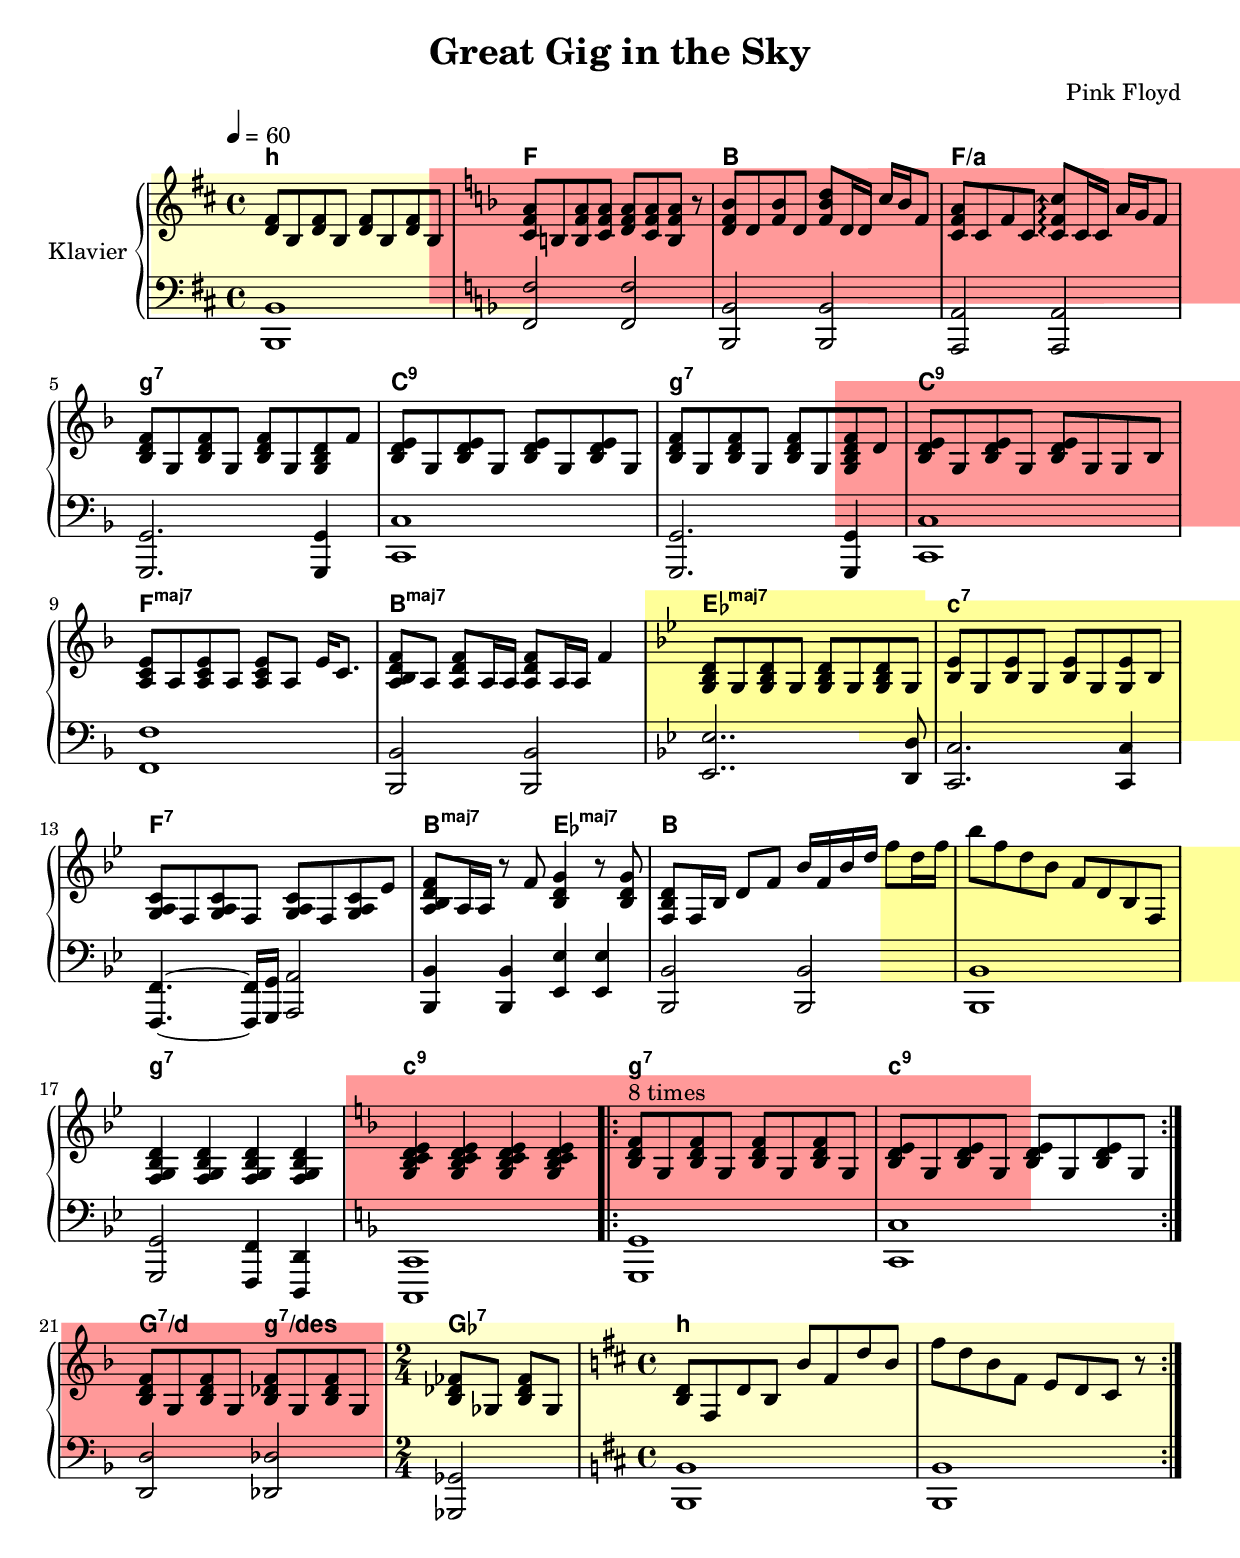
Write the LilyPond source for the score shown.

\version "2.18.2"
\include "deutsch.ly"
%%%%%%%%%%%%%%%%%%% sharp major %%%%%%%%%%%%%%%%%%%%%%%%
\version "2.18.0"

wh = {\override NoteHead #'color = #(rgb-color 1  1 1 ) 
            \override Stem #'color = #(rgb-color 1  1 1 ) 
            \override Beam #'color = #(rgb-color 1 1 1) 
            \override Rest #'color = #(rgb-color 1  1 1)
            \override Dots #'color =#(rgb-color 1  1 1)
        \override Fingering #'color =#(rgb-color 1  1 1)
             \override Slur #'color =#(rgb-color 1 1 1)
             \override TupletBracket #'color =#(rgb-color 1  1 1)
              \override TupletNumber #'color =#(rgb-color 1  1 1)
             \override Tie #'color =#(rgb-color 1  1 1)
    \override Accidental #'color = #(rgb-color 1  1 1)}

gr =   {\override NoteHead #'color = #(rgb-color 0  1 0 ) 
            \override Stem #'color = #(rgb-color 0  1 0 ) 
            \override Rest #'color = #(rgb-color 0  1 0)
            \override Dots #'color =#(rgb-color 0  1 0)
        \override Fingering #'color =#(rgb-color 0  1 0)
             \override Slur #'color =#(rgb-color 0 1 0)
             \override TupletBracket #'color =#(rgb-color 0  1 0)
              \override TupletNumber #'color =#(rgb-color 0  1 0)
             \override Tie #'color =#(rgb-color 0  1 0)
    \override Accidental #'color = #(rgb-color 0  1 0)}

grb =   {\override NoteHead #'color = #(rgb-color 0  1 0 ) 
            \override Stem #'color = #(rgb-color 0  1 0 ) 
            \override Beam #'color = #(rgb-color 0 1 0) 
            \override Rest #'color = #(rgb-color 0  1 0)
            \override Dots #'color =#(rgb-color 0  1 0)
        \override Fingering #'color =#(rgb-color 0  1 0)
             \override Slur #'color =#(rgb-color 0 1 0)
             \override TupletBracket #'color =#(rgb-color 0  1 0)
              \override TupletNumber #'color =#(rgb-color 0  1 0)
             \override Tie #'color =#(rgb-color 0  1 0)
    \override Accidental #'color = #(rgb-color 0  1 0)}

ge =   {\override NoteHead #'color = #(rgb-color   1 1 0 ) 
            \override Stem #'color = #(rgb-color   1 1 0) 
            \override Beam #'color = #(rgb-color  1 1 0) 
            \override Rest #'color = #(rgb-color   1 1 0)
            \override Dots #'color =#(rgb-color  1 1 0)
        \override Fingering #'color =#(rgb-color   1 1 0)
             \override Slur #'color =#(rgb-color  1 1 0)
             \override TupletBracket #'color =#(rgb-color   1 1 0)
              \override TupletNumber #'color =#(rgb-color   1 1 0)
             \override Tie #'color =#(rgb-color  1 1 0)
    \override Accidental #'color = #(rgb-color  1 1 0)}

 bl =   {\override NoteHead #'color = #(rgb-color 0 0 1) 
            \override Stem #'color = #(rgb-color 0 0 1) 
            \override Beam #'color = #(rgb-color 0 0 1) 
            \override Rest #'color = #(rgb-color 0 0 1)
            \override Dots #'color =#(rgb-color 0 0 1)
        \override Fingering #'color =#(rgb-color 0 0 1)
             \override Slur #'color =#(rgb-color 0 0 1)
             \override TupletBracket #'color =#(rgb-color 0 0 1)
              \override TupletNumber #'color =#(rgb-color 0 0 1)
             \override Tie #'color =#(rgb-color 0 0 1)
    \override Accidental #'color = #(rgb-color 0 0 1)}
sw =   {\override NoteHead #'color = #(rgb-color 0 0 0) 
            \override Stem #'color = #(rgb-color 0 0 0) 
            \override Beam #'color = #(rgb-color 0 0 0) 
             \override Rest #'color = #(rgb-color 0 0 0)
            \override Dots #'color =#(rgb-color 0 0 0)
            \override Fingering #'color =#(rgb-color 0 0 0)
             \override Slur #'color =#(rgb-color 0 0 0)
             \override Tie #'color =#(rgb-color 0 0 0)
             \override TupletBracket #'color =#(rgb-color 0 0 0)
              \override TupletNumber #'color =#(rgb-color 0 0 0)
             \override Rest #'color =#(rgb-color 0 0 0)
          \override Accidental #'color = #(rgb-color 0 0 0)}
ro =   {\override NoteHead #'color = #(rgb-color 1 0 0) 
            \override Stem #'color = #(rgb-color 1 0 0)
             \override Rest #'color = #(rgb-color 1 0 0)
            \override Dots #'color =#(rgb-color 1 0 0)
            \override Fingering #'color =#(rgb-color 1 0 0 )
             \override Tie #'color =#(rgb-color 1 0 0 ) 
        \override Accidental #'color = #(rgb-color 1 0 0)}
rob =   {\override NoteHead #'color = #(rgb-color 1 0 0) 
            \override Stem #'color = #(rgb-color 1 0 0)
     \override Beam #'color = #(rgb-color 1 0 0)
      \override Rest #'color = #(rgb-color 1 0 0)
      \override TupletBracket #'color =#(rgb-color 1 0 0)
            \override Dots #'color =#(rgb-color 1 0 0)
              \override Fingering #'color =#(rgb-color 1 0 0)
             \override Tie #'color =#(rgb-color 1 0 0)
   \override Accidental #'color = #(rgb-color 1 0 0)}
robs =   {\override NoteHead #'color = #(rgb-color 1 0 0) 
            \override Stem #'color = #(rgb-color 1 0 0)
     \override Beam #'color = #(rgb-color 1 0 0)
      \override Rest #'color = #(rgb-color 1 0 0)
            \override Dots #'color =#(rgb-color 1 0 0)
              \override Fingering #'color =#(rgb-color 1 0 0)
             \override Slur #'color =#(rgb-color 1 0 0 )
             \override Tie #'color =#(rgb-color 1 0 0)
             \override TupletBracket #'color =#(rgb-color 1 0 0)
             \override TupletNumber #'color =#(rgb-color 1 0 0)
   \override Accidental #'color = #(rgb-color 1 0 0)}

colC = #(rgb-color 0.8 0.8 0.8)
colG = #(rgb-color 1 0.5 0.5)
colD = #(rgb-color 1 1 0.5)
colE = #(rgb-color 0.5 1 1)
colA = #(rgb-color 0.5 1 0.5)
colH = #(rgb-color 0.5 0.5 1)
colFis = #(rgb-color 1 0.5 1)
colF = #(rgb-color 1 0.6 0.6)

colc = #(rgb-color 0.8 1 0.8)
colg = #(rgb-color 1 1 0.8)
cold = #(rgb-color 1 0.8 0.8)
cola = #(rgb-color 0.9 0.9 0.9)
cole = #(rgb-color 1 0.8 0.8)
colh = #(rgb-color 1 1 0.8)
colfis = #(rgb-color 0.8 1 0.8)
colcis = #(rgb-color 0.8 1 1)

textcolfis = #(rgb-color 0.5 1 0.5)
textcold = #(rgb-color 1 0.5 0.5)
textcolE = #(rgb-color 0.3 1 1)
textcolcis = #(rgb-color 0.5  1 1)
textcolC = #(rgb-color 0.3 0.3 0.3)
textcolG = #(rgb-color 1 0.3 0.3)
textcolh = #(rgb-color 1 1 0.3 )
textcolH = #(rgb-color 1 1 0)
textcolF = #(rgb-color 1 0.2 0.2)
textcola = #(rgb-color 0.4 0.4 0.4)


#(define-markup-command (colorC layout props lucorner rdcorner) (number-pair? number-pair?)
   "Draw a colorful text."
  (interpret-markup layout props
    (markup
     #:line
    (#:with-dimensions
     (cons 0 0)
     (cons 0 0)
     (#:with-color
      (list 0.8 0.8 0.8)
      (#:filled-box (cons (car lucorner) (cdr lucorner)) (cons (car rdcorner) (cdr rdcorner)) 0)))
    )
  )
) 

#(define-markup-command (colorG layout props lucorner rdcorner) (number-pair? number-pair?)
   "Draw a colorful text."
  (interpret-markup layout props
    (markup
     #:line
    (#:with-dimensions
     (cons 0 0)
     (cons 0 0)
     (#:with-color
      (list 1 0.5 0.5)
      (#:filled-box (cons (car lucorner) (cdr lucorner)) (cons (car rdcorner) (cdr rdcorner)) 0)))
    )
  )
) 

#(define-markup-command (colorD layout props lucorner rdcorner) (number-pair? number-pair?)
   "Draw a colorful text."
  (interpret-markup layout props
    (markup
     #:line
    (#:with-dimensions
     (cons 0 0)
     (cons 0 0)
     (#:with-color
      (list 1 1 0.5 )
      (#:filled-box (cons (car lucorner) (cdr lucorner)) (cons (car rdcorner) (cdr rdcorner)) 0)))
    )
  )
) 

#(define-markup-command (colorE layout props lucorner rdcorner) (number-pair? number-pair?)
   "Draw a colorful text."
  (interpret-markup layout props
    (markup
     #:line
    (#:with-dimensions
     (cons 0 0)
     (cons 0 0)
     (#:with-color
      (list 0.5 1 1)
      (#:filled-box (cons (car lucorner) (cdr lucorner)) (cons (car rdcorner) (cdr rdcorner)) 0)))
    )
  )
) 

#(define-markup-command (colorA layout props lucorner rdcorner) (number-pair? number-pair?)
   "Draw a colorful text."
  (interpret-markup layout props
    (markup
     #:line
    (#:with-dimensions
     (cons 0 0)
     (cons 0 0)
     (#:with-color
      (list 0.5 1 0.5)
      (#:filled-box (cons (car lucorner) (cdr lucorner)) (cons (car rdcorner) (cdr rdcorner)) 0)))
    )
  )
) 

#(define-markup-command (colorH layout props lucorner rdcorner) (number-pair? number-pair?)
   "Draw a colorful text."
  (interpret-markup layout props
    (markup
     #:line
    (#:with-dimensions
     (cons 0 0)
     (cons 0 0)
     (#:with-color
      (list 0.5  0.5 1)
      (#:filled-box (cons (car lucorner) (cdr lucorner)) (cons (car rdcorner) (cdr rdcorner)) 0)))
    )
  )
) 

#(define-markup-command (colorFis layout props lucorner rdcorner) (number-pair? number-pair?)
   "Draw a colorful text."
  (interpret-markup layout props
    (markup
     #:line
    (#:with-dimensions
     (cons 0 0)
     (cons 0 0)
     (#:with-color
      (list 1 0.5  1) 
      (#:filled-box (cons (car lucorner) (cdr lucorner)) (cons (car rdcorner) (cdr rdcorner)) 0)))
    )
  )
)


#(define-markup-command (colorCis layout props lucorner rdcorner) (number-pair? number-pair?)
   "Draw a colorful text."
  (interpret-markup layout props
    (markup
     #:line
    (#:with-dimensions
     (cons 0 0)
     (cons 0 0)
     (#:with-color
      (list 0.6 0.6 1)
      (#:filled-box (cons (car lucorner) (cdr lucorner)) (cons (car rdcorner) (cdr rdcorner)) 0)))
    )
  )
)


%%%%%%%%%%%%%%% flat major %%%%%%%%%%%%%%%%%%%%%%%%%%%%%%%%%%%


#(define-markup-command (colorCes layout props lucorner rdcorner) (number-pair? number-pair?)
   "Draw a colorful text."
  (interpret-markup layout props
    (markup
     #:line
    (#:with-dimensions
     (cons 0 0)
     (cons 0 0)
     (#:with-color
      (list 0.5 0.5 1)
      (#:filled-box (cons (car lucorner) (cdr lucorner)) (cons (car rdcorner) (cdr rdcorner)) 0)))
    )
  )
)



#(define-markup-command (colorGes layout props lucorner rdcorner) (number-pair? number-pair?)
   "Draw a colorful text."
  (interpret-markup layout props
    (markup
     #:line
    (#:with-dimensions
     (cons 0 0)
     (cons 0 0)
     (#:with-color
      (list 1 0.5 1)
      (#:filled-box (cons (car lucorner) (cdr lucorner)) (cons (car rdcorner) (cdr rdcorner)) 0)))
    )
  )
)



#(define-markup-command (colorDes layout props lucorner rdcorner) (number-pair? number-pair?)
   "Draw a colorful text."
  (interpret-markup layout props
    (markup
     #:line
    (#:with-dimensions
     (cons 0 0)
     (cons 0 0)
     (#:with-color
      (list 0.6 0.6 1)
      (#:filled-box (cons (car lucorner) (cdr lucorner)) (cons (car rdcorner) (cdr rdcorner)) 0)))
    )
  )
)

#(define-markup-command (colorAs layout props lucorner rdcorner) (number-pair? number-pair?)
   "Draw a colorful text."
  (interpret-markup layout props
    (markup
     #:line
    (#:with-dimensions
     (cons 0 0)
     (cons 0 0)
     (#:with-color
      (list  0.6 1 1)
      (#:filled-box (cons (car lucorner) (cdr lucorner)) (cons (car rdcorner) (cdr rdcorner)) 0)))
    )
  )
)

#(define-markup-command (colorEs layout props lucorner rdcorner) (number-pair? number-pair?)
   "Draw a colorful text."
  (interpret-markup layout props
    (markup
     #:line
    (#:with-dimensions
     (cons 0 0)
     (cons 0 0)
     (#:with-color
      (list 0.6 1 0.6)
      (#:filled-box (cons (car lucorner) (cdr lucorner)) (cons (car rdcorner) (cdr rdcorner)) 0)))
    )
  )
)

#(define-markup-command (colorB layout props lucorner rdcorner) (number-pair? number-pair?)
   "Draw a colorful text."
  (interpret-markup layout props
    (markup
     #:line
    (#:with-dimensions
     (cons 0 0)
     (cons 0 0)
     (#:with-color
      (list 1 1 0.6)
      (#:filled-box (cons (car lucorner) (cdr lucorner)) (cons (car rdcorner) (cdr rdcorner)) 0)))
    )
  )
)

#(define-markup-command (colorF layout props lucorner rdcorner) (number-pair? number-pair?)
   "Draw a colorful text."
  (interpret-markup layout props
    (markup
     #:line
    (#:with-dimensions
     (cons 0 0)
     (cons 0 0)
     (#:with-color
      (list 1 0.6 0.6)
      (#:filled-box (cons (car lucorner) (cdr lucorner)) (cons (car rdcorner) (cdr rdcorner)) 0)))
    )
  )
)

%%%%%%%%%%%%%%%%% sharp minor  %%%%%%%%%%%%%%%%%%%


#(define-markup-command (colorAm layout props lucorner rdcorner) (number-pair? number-pair?)
   "Draw a colorful text."
  (interpret-markup layout props
    (markup
     #:line
    (#:with-dimensions
     (cons 0 0)
     (cons 0 0)
     (#:with-color
      (list 0.9 0.9 0.9)
      (#:filled-box (cons (car lucorner) (cdr lucorner)) (cons (car rdcorner) (cdr rdcorner)) 0)))
    )
  )
) 

#(define-markup-command (colorEm layout props lucorner rdcorner) (number-pair? number-pair?)
   "Draw a colorful text."
  (interpret-markup layout props
    (markup
     #:line
    (#:with-dimensions
     (cons 0 0)
     (cons 0 0)
     (#:with-color
      (list 1 0.8 0.8)
      (#:filled-box (cons (car lucorner) (cdr lucorner)) (cons (car rdcorner) (cdr rdcorner)) 0)))
    )
  )
) 

#(define-markup-command (colorHm layout props lucorner rdcorner) (number-pair? number-pair?)
   "Draw a colorful text."
  (interpret-markup layout props
    (markup
     #:line
    (#:with-dimensions
     (cons 0 0)
     (cons 0 0)
     (#:with-color
      (list 1 1 0.8)
      (#:filled-box (cons (car lucorner) (cdr lucorner)) (cons (car rdcorner) (cdr rdcorner)) 0)))
    )
  )
) 

#(define-markup-command (colorFism layout props lucorner rdcorner) (number-pair? number-pair?)
   "Draw a colorful text."
  (interpret-markup layout props
    (markup
     #:line
    (#:with-dimensions
     (cons 0 0)
     (cons 0 0)
     (#:with-color
      (list 0.8 1 0.8)
      (#:filled-box (cons (car lucorner) (cdr lucorner)) (cons (car rdcorner) (cdr rdcorner)) 0)))
    )
  )
) 



#(define-markup-command (colorCism layout props lucorner rdcorner) (number-pair? number-pair?)
   "Draw a colorful text."
  (interpret-markup layout props
    (markup
     #:line
    (#:with-dimensions
     (cons 0 0)
     (cons 0 0)
     (#:with-color
      (list 0.8 1 1)
      (#:filled-box (cons (car lucorner) (cdr lucorner)) (cons (car rdcorner) (cdr rdcorner)) 0)))
    )
  )
) 

#(define-markup-command (colorGism layout props lucorner rdcorner) (number-pair? number-pair?)
   "Draw a colorful text."
  (interpret-markup layout props
    (markup
     #:line
    (#:with-dimensions
     (cons 0 0)
     (cons 0 0)
     (#:with-color
      (list 0.8 0.8 1)
      (#:filled-box (cons (car lucorner) (cdr lucorner)) (cons (car rdcorner) (cdr rdcorner)) 0)))
    )
  )
) 

#(define-markup-command (colorDism layout props lucorner rdcorner) (number-pair? number-pair?)
   "Draw a colorful text."
  (interpret-markup layout props
    (markup
     #:line
    (#:with-dimensions
     (cons 0 0)
     (cons 0 0)
     (#:with-color
      (list  1 0.8 1)
      (#:filled-box (cons (car lucorner) (cdr lucorner)) (cons (car rdcorner) (cdr rdcorner)) 0)))
    )
  )
) 


#(define-markup-command (colorAism layout props lucorner rdcorner) (number-pair? number-pair?)
   "Draw a colorful text."
  (interpret-markup layout props
    (markup
     #:line
    (#:with-dimensions
     (cons 0 0)
     (cons 0 0)
     (#:with-color
      (list 0.8 0.8 1)
      (#:filled-box (cons (car lucorner) (cdr lucorner)) (cons (car rdcorner) (cdr rdcorner)) 0)))
    )
  )
)



%%%%%%%%%%%%%%%%%% flat minor %%%%%%%%%%%%%%%%%%5555


#(define-markup-command (colorEsm layout props lucorner rdcorner) (number-pair? number-pair?)
   "Draw a colorful text."
  (interpret-markup layout props
    (markup
     #:line
    (#:with-dimensions
     (cons 0 0)
     (cons 0 0)
     (#:with-color
      (list  1 0.8 1)
      (#:filled-box (cons (car lucorner) (cdr lucorner)) (cons (car rdcorner) (cdr rdcorner)) 0)))
    )
  )
)

#(define-markup-command (colorBm layout props lucorner rdcorner) (number-pair? number-pair?)
   "Draw a colorful text."
  (interpret-markup layout props
    (markup
     #:line
    (#:with-dimensions
     (cons 0 0)
     (cons 0 0)
     (#:with-color
      (list 0.8 0.8 1)
      (#:filled-box (cons (car lucorner) (cdr lucorner)) (cons (car rdcorner) (cdr rdcorner)) 0)))
    )
  )
)

#(define-markup-command (colorAsm layout props lucorner rdcorner) (number-pair? number-pair?)
   "Draw a colorful text."
  (interpret-markup layout props
    (markup
     #:line
    (#:with-dimensions
     (cons 0 0)
     (cons 0 0)
     (#:with-color
      (list 0.8 0.8 1)
      (#:filled-box (cons (car lucorner) (cdr lucorner)) (cons (car rdcorner) (cdr rdcorner)) 0)))
    )
  )
)

#(define-markup-command (colorFm layout props lucorner rdcorner) (number-pair? number-pair?)
   "Draw a colorful text."
  (interpret-markup layout props
    (markup
     #:line
    (#:with-dimensions
     (cons 0 0)
     (cons 0 0)
     (#:with-color
      (list 0.8 1 1)
      (#:filled-box (cons (car lucorner) (cdr lucorner)) (cons (car rdcorner) (cdr rdcorner)) 0)))
    )
  )
)

#(define-markup-command (colorCm layout props lucorner rdcorner) (number-pair? number-pair?)
   "Draw a colorful text."
  (interpret-markup layout props
    (markup
     #:line
    (#:with-dimensions
     (cons 0 0)
     (cons 0 0)
     (#:with-color
      (list 0.8 1 0.8)
      (#:filled-box (cons (car lucorner) (cdr lucorner)) (cons (car rdcorner) (cdr rdcorner)) 0)))
    )
  )
)

#(define-markup-command (colorGm layout props lucorner rdcorner) (number-pair? number-pair?)
   "Draw a colorful text."
  (interpret-markup layout props
    (markup
     #:line
    (#:with-dimensions
     (cons 0 0)
     (cons 0 0)
     (#:with-color
      (list 1 1 0.8)
      (#:filled-box (cons (car lucorner) (cdr lucorner)) (cons (car rdcorner) (cdr rdcorner)) 0)))
    )
  )
)

#(define-markup-command (colorDm layout props lucorner rdcorner) (number-pair? number-pair?)
   "Draw a colorful text."
  (interpret-markup layout props
    (markup
     #:line
    (#:with-dimensions
     (cons 0 0)
     (cons 0 0)
     (#:with-color
      (list  1 0.8 0.8)
      (#:filled-box (cons (car lucorner) (cdr lucorner)) (cons (car rdcorner) (cdr rdcorner)) 0)))
    )
  )
)



\header {
  title = "Great Gig in the Sky"
  composer = "Pink Floyd"
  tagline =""
}

global = {
  \time 4/4
  \tempo 4 = 60
}

right = \relative c' {
  \global
  % Die Noten folgen hier.
  \key h \minor
    <d fis>8-\tweak layer #-1 -\markup \colorHm #'(-11 . 25.5)  #'(-8 . 5.5)  h <d fis>8 h <d fis>8 h <d fis>8 h | 
    \key f \major
    <c f  a>-\tweak layer #-1 -\markup \colorF #'(-9 . 56)  #'(-7 . 6) h <h f' a> <c f a> <d f a> <c f a> <h f' a> r|
  <d f b> d <f b> d <f b d> d16 d c'16 b f8|
    <c f a>8-\tweak layer #-1 -\markup \colorF #'(-8 . 100.5)  #'(-7 . 6)  c f c \arpeggioArrowUp <c f c'>\arpeggio c16 c  a'16 g f8|
    <b, d f>8 g <b d f>8 g <b d f>8 g <g b d> f'|
    <b, d e> g <b d e> g <b d e> g <b d e> g | 
    <b d f>8 g <b d f>8 g <b d f>8 g <g b d f> d'|
    <b d e> -\tweak layer #-1 -\markup \colorF #'(-8 . 73)  #'(-7.5 . 6.5) g <b d e> g <b d e> g g b | 
    <a c e> a <a c e> a <a c e> a e'16 c8.|
    <a b d f>8 a <a d f> a16 a <a d f>8 a16 a f'4|
    \key b \major
    <g, b d>8 -\tweak layer #-1 -\markup \colorB #'(-5.5 . 21.5)  #'(-6 . 7.5) g <g b d> g  <g b d> g  <g b d> g |
    <b es>-\tweak layer #-1 -\markup \colorB #'(-8.5 . 99.5)  #'(-7 . 6.5) g <b es> g <b es> g <g es'> b|
    <g a c>f <g a c> f <g a c> f <g a c> es'|
    <a, b d f> a16 a r8 f'8 <b, d g>4 r8 <b d g>|
    <f b d>8 f16 b d8 f b16 f b d f8 d16 f|
    b8-\tweak layer #-1 -\markup \colorB #'(-8.5 . 32.5)  #'(-8.5 . 4.5)  f d b f d b f|
    <f g b d>4 <f g b d> <f g b d> <f g b d>| 
    \key f \major
    <g b c d e>-\tweak layer #-1 -\markup \colorF #'(-5.5 . 60.5)  #'(-5.5 . 7.5)  <g b c d e> <g b c d e> <g b c d e> |
    \repeat volta 2{
      <b d f>8^\markup{8 times} g <b d f>8 g <b d f>8 g <b d f>8 g|
    <b d e> g <b d e> g <b d e> g <b d e> g |
    <b d f>-\tweak layer #-1 -\markup \colorF #'(-7.5 . 23.5)  #'(-6.5 . 6.5)  g <b d f> g <b des f> g < b des f > g|
    %\key ces \major
    \time 2/4 <b des fes>-\tweak layer #-1 -\markup \colorHm #'(-6 . 13)  #'(-7 . 6.5)  ges <b des fes> ges|
    \key h \minor
    \time 4/4 <h d>-\tweak layer #-1 -\markup \colorHm #'(-9 . 48)  #'(-7 . 6.5)  fis d' h h' fis d' h|
    fis' d h fis e d cis r8|
    }
    
}

left = \relative c' {
  \global
  % Die Noten folgen hier.
  \key h \minor 
  <h, h,>1 |
  \key f \major
  <f' f,>2 <f f,> |
  <b, b,> <b b,> |
  <a a,> <a a,> |
  <g g,>2. <g g,>4|
  <c c,> 1|
  <g g,>2. <g g,>4|
  <c c,> 1|
  <f f,> |
  <b, b,>2 <b b,>|
  \key b \major
  <es es,>2.. <d d,>8|
  <c c,>2. <c c,>4 |
  <f, f,>4.~<f f,>16 <g g,>16 <a a,>2|
  <b b,>4 <b b,> <es es,> <es es,>|
  <b b,> 2 <b b,>|
  <b b,>1|
  <g g,>2 <f f,>4 <d d,>|
  \key f \major
  <c c,>1|
  \repeat volta 2{
  <g g'> 1|
  <c c'> 1|
  }
  <d d'>2 <des des'>2|
  \time 2/4 <ges ges,>2|
  \key h \minor
  \time 4/4 <h h,>1|
  <h h,>1|
}

\score {
  <<
   \new ChordNames{
       \germanChords 
      \set majorSevenSymbol = \markup { maj7 }
       \set chordNameLowercaseMinor = ##t
         \set chordChanges = ##t %only display changes
       \chordmode{ 
          \override ChordName   #'font-size = #0.5
           \override ChordName #'font-series =#'bold
          \override VerticalAxisGroup #'nonstaff-relatedstaff-spacing #'padding = #0.5
          h1:m f b f:/a g:m7 c:9 g:m7 c:9 f:maj7 b:maj7 es:maj7 c:m7 f:7 b2:maj7 es:maj7 b1 b g:m7 c:m9 g:m7 c:m9 g2:7/d g:m7/des ges:7 h1:m   
       }
    }

  
  \new PianoStaff \with {
    instrumentName = "Klavier"
  } <<
    \new Staff = "right" \with {
      midiInstrument = "acoustic grand"
    } \right
    \new Staff = "left" \with {
      midiInstrument = "acoustic grand"
    } { \clef bass \left }
  >>
  
  >>
  \layout { }
  \midi {
    \tempo 4=100
  }
}
